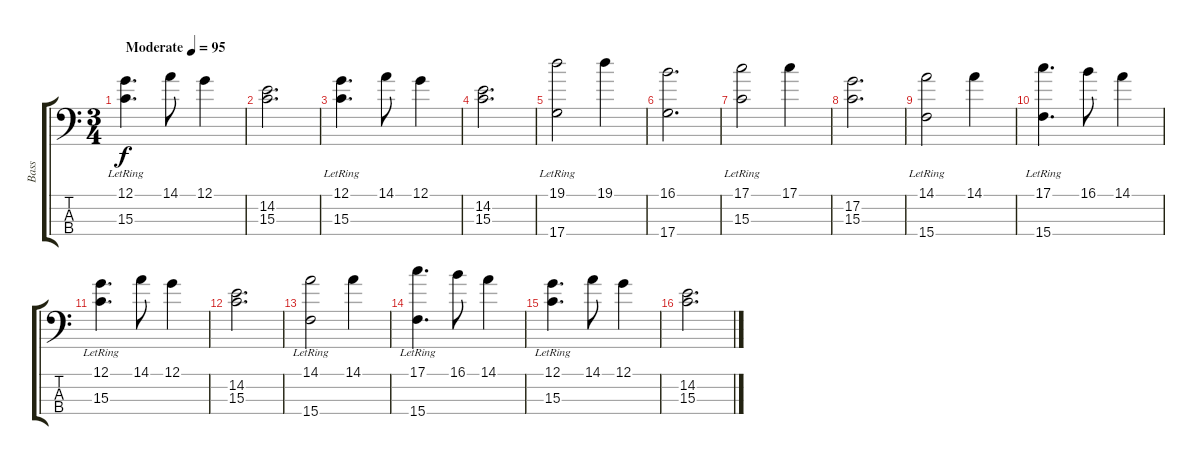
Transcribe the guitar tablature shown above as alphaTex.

\track ("Bass" "Bass") {instrument acousticguitarsteel}
\staff {score tabs}
\tuning (G2 D2 A1 D1) {hide}
\ts (3 4)
\tempo (95 "Moderate")
\clef f4
\ks c
(12.1 15.3{lr}).4{d dy f instrument acousticguitarsteel} 14.1.8 12.1.4 |
(14.2 15.3).2{d} |
(12.1 15.3{lr}).4{d} 14.1.8 12.1.4 |
(14.2 15.3).2{d} |
(19.1 17.4{lr}).2 19.1.4 |
(16.1 17.4).2{d} |
(17.1 15.3{lr}).2 17.1.4 |
(17.2 15.3).2{d} |
(14.1 15.4{lr}).2 14.1.4 |
(17.1 15.4{lr}).4{d} 16.1.8 14.1.4 |
(12.1 15.3{lr}).4{d} 14.1.8 12.1.4 |
(14.2 15.3).2{d} |
(14.1 15.4{lr}).2 14.1.4 |
(17.1 15.4{lr}).4{d} 16.1.8 14.1.4 |
(12.1 15.3{lr}).4{d} 14.1.8 12.1.4 |
(14.2 15.3).2{d}
